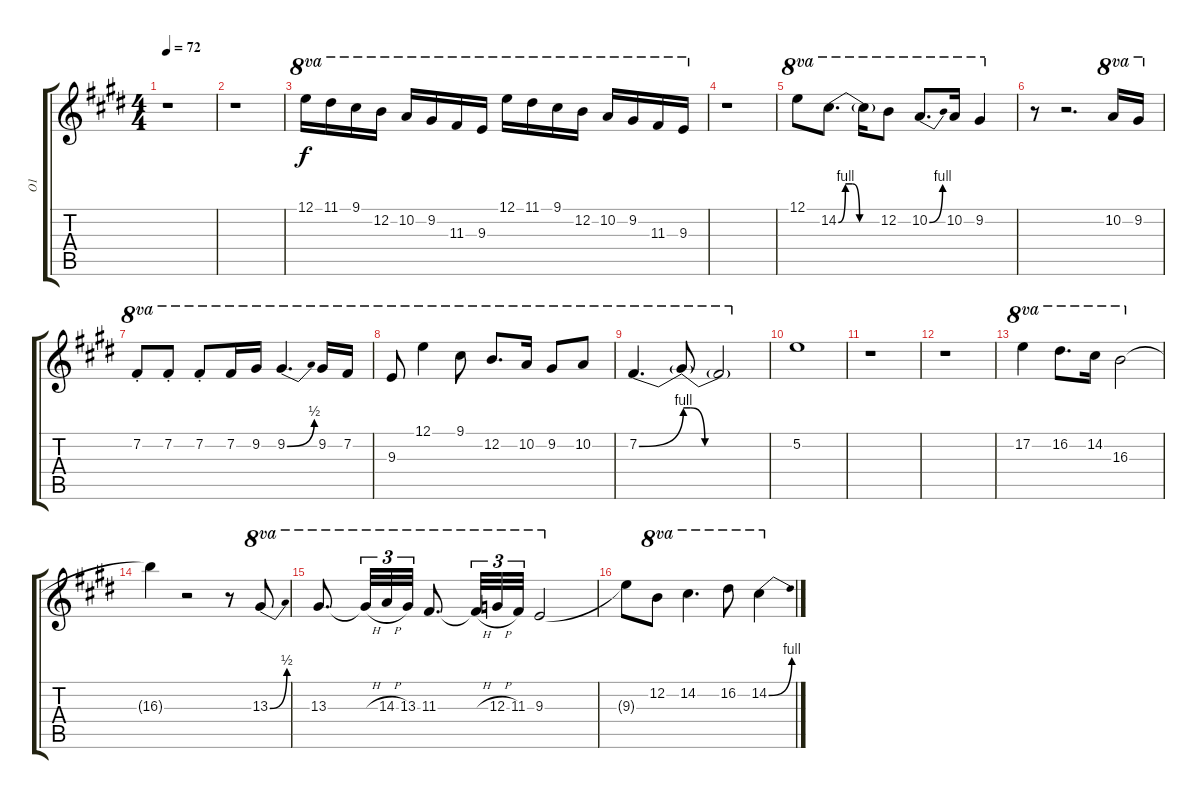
\track ("O1" "O1") {instrument overdrivenguitar}
\staff {score tabs}
\tuning (E4 B3 G3 D3 A2 E2) {hide}
\ts (4 4)
\tempo 72
\clef g2
\ks c#minor
r.1{dy f} |
r.1 |
\ks e
12.1.16{ot 8va} 11.1.16{ot 8va} 9.1.16{ot 8va} 12.2.16{ot 8va} 10.2.16{ot 8va} 9.2.16{ot 8va} 11.3.16{ot 8va} 9.3.16{ot 8va} 12.1.16{ot 8va} 11.1.16{ot 8va} 9.1.16{ot 8va} 12.2.16{ot 8va} 10.2.16{ot 8va} 9.2.16{ot 8va} 11.3.16{ot 8va} 9.3.16{ot 8va} |
\ks c#minor
r.1 |
12.1.8{ot 8va} 14.2{be (custom 0 0 10 4 20 4 30 0 60 0)}.8{d ot 8va} 14.2{t}.16{ot 8va} 12.2.8{ot 8va} 10.2{be (bend 0 0 60 4)}.8{d ot 8va} 10.2.16{ot 8va} 9.2.4{ot 8va} |
r.8 r.2{d} 10.2.16{ot 8va} 9.2.16{ot 8va} |
7.2{st}.8{ot 8va} 7.2{st}.8{ot 8va} 7.2{st}.8{ot 8va} 7.2.16{ot 8va} 9.2.16{ot 8va} 9.2{be (bend 0 0 60 2)}.4{d ot 8va} 9.2.16{ot 8va} 7.2.16{ot 8va} |
9.3.8{ot 8va} 12.1.4{ot 8va} 9.1.8{ot 8va} 12.2.8{d ot 8va} 10.2.16{ot 8va} 9.2.8{ot 8va} 10.2.8{ot 8va} |
7.2{be (bend 0 0 60 4)}.4{d ot 8va} 7.2{be (custom 0 4 5 4 15 0 40 0 60 0) t}.8{ot 8va} 7.2{t}.2{ot 8va} |
5.2.1 |
r.1 |
r.1 |
17.2.4{ot 8va} 16.2.8{d ot 8va} 14.2.16{ot 8va} 16.3.2{ot 8va} |
16.3{t}.4 r.2 r.8 13.3{be (bend 0 0 60 2)}.8{ot 8va} |
13.3.8{d ot 8va} 13.3{h t}.32{tu (3 2) ot 8va} 14.3{h}.32{tu (3 2) ot 8va} 13.3.32{tu (3 2) ot 8va} 11.3.8{d ot 8va} 11.3{h t}.32{tu (3 2) ot 8va} 12.3{h}.32{tu (3 2) ot 8va} 11.3.32{tu (3 2) ot 8va} 9.3.2{ot 8va} |
9.3{t}.8 12.2.8{ot 8va} 14.2.4{d ot 8va} 16.2.8{ot 8va} 14.2{be (bend 0 0 60 4)}.4{ot 8va}
